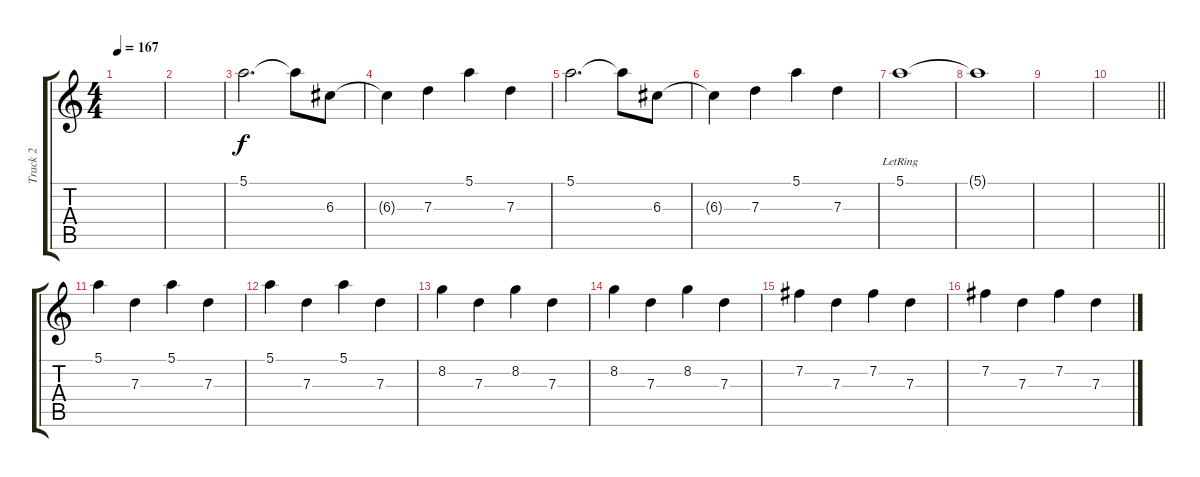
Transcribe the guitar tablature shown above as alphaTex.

\track ("Track 2" "Track 2") {instrument acousticguitarnylon}
\staff {score tabs}
\tuning (E4 B3 G3 D3 A2 E2) {hide}
\ts (4 4)
\tempo 167
\clef g2
\ks c
|
|
5.1.2{d} 5.1{t}.8 6.3.8 |
6.3{t}.4 7.3.4 5.1.4 7.3.4 |
5.1.2{d} 5.1{t}.8 6.3.8 |
6.3{t}.4 7.3.4 5.1.4 7.3.4 |
5.1{lr}.1 |
5.1{t}.1 |
|
\barLineRight lightlight
|
5.1.4 7.3.4 5.1.4 7.3.4 |
5.1.4 7.3.4 5.1.4 7.3.4 |
8.2.4 7.3.4 8.2.4 7.3.4 |
8.2.4 7.3.4 8.2.4 7.3.4 |
7.2.4 7.3.4 7.2.4 7.3.4 |
7.2.4 7.3.4 7.2.4 7.3.4
